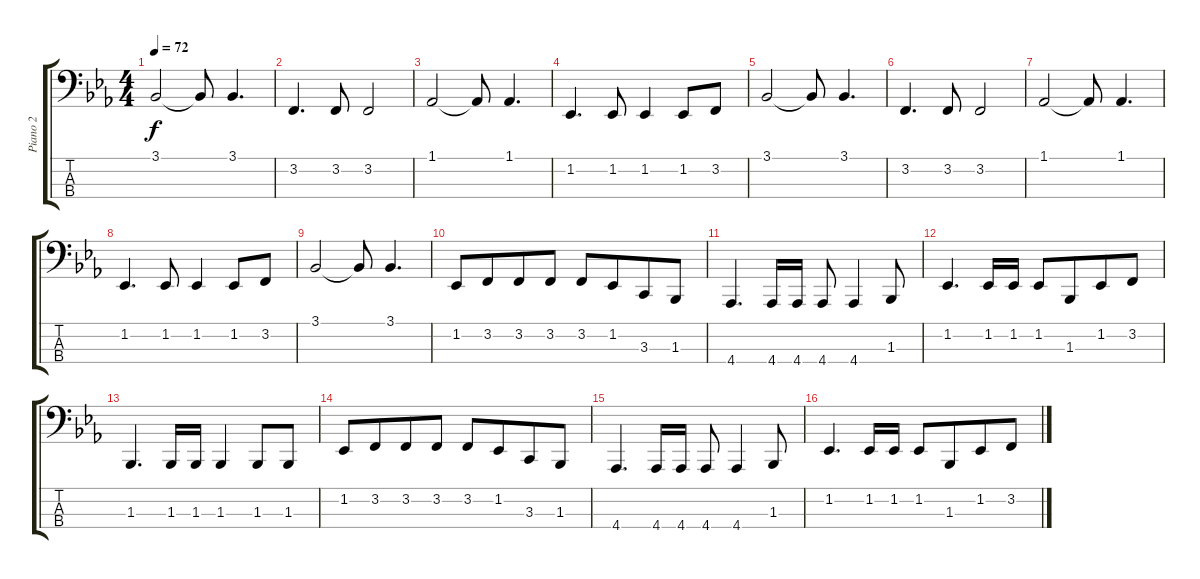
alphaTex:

\track ("Piano 2" "Piano 2") {instrument acousticgrandpiano}
\staff {score tabs}
\tuning (G2 D2 A1 E1) {hide}
\ts (4 4)
\tempo 72
\clef f4
\ks eb
3.1.2{dy f} 3.1{t}.8 3.1.4{d} |
3.2.4{d} 3.2.8 3.2.2 |
1.1.2 1.1{t}.8 1.1.4{d} |
1.2.4{d} 1.2.8 1.2.4 1.2.8 3.2.8 |
3.1.2 3.1{t}.8 3.1.4{d} |
3.2.4{d} 3.2.8 3.2.2 |
1.1.2 1.1{t}.8 1.1.4{d} |
1.2.4{d} 1.2.8 1.2.4 1.2.8 3.2.8 |
3.1.2 3.1{t}.8 3.1.4{d} |
1.2.8 3.2.8{beam merge} 3.2.8 3.2.8 3.2.8 1.2.8{beam merge} 3.3.8 1.3.8 |
4.4.4{d} 4.4.16 4.4.16 4.4.8 4.4.4 1.3.8 |
1.2.4{d} 1.2.16 1.2.16 1.2.8 1.3.8{beam merge} 1.2.8 3.2.8 |
1.3.4{d} 1.3.16 1.3.16 1.3.4 1.3.8 1.3.8 |
1.2.8 3.2.8{beam merge} 3.2.8 3.2.8 3.2.8 1.2.8{beam merge} 3.3.8 1.3.8 |
4.4.4{d} 4.4.16 4.4.16 4.4.8 4.4.4 1.3.8 |
1.2.4{d} 1.2.16 1.2.16 1.2.8 1.3.8{beam merge} 1.2.8 3.2.8
